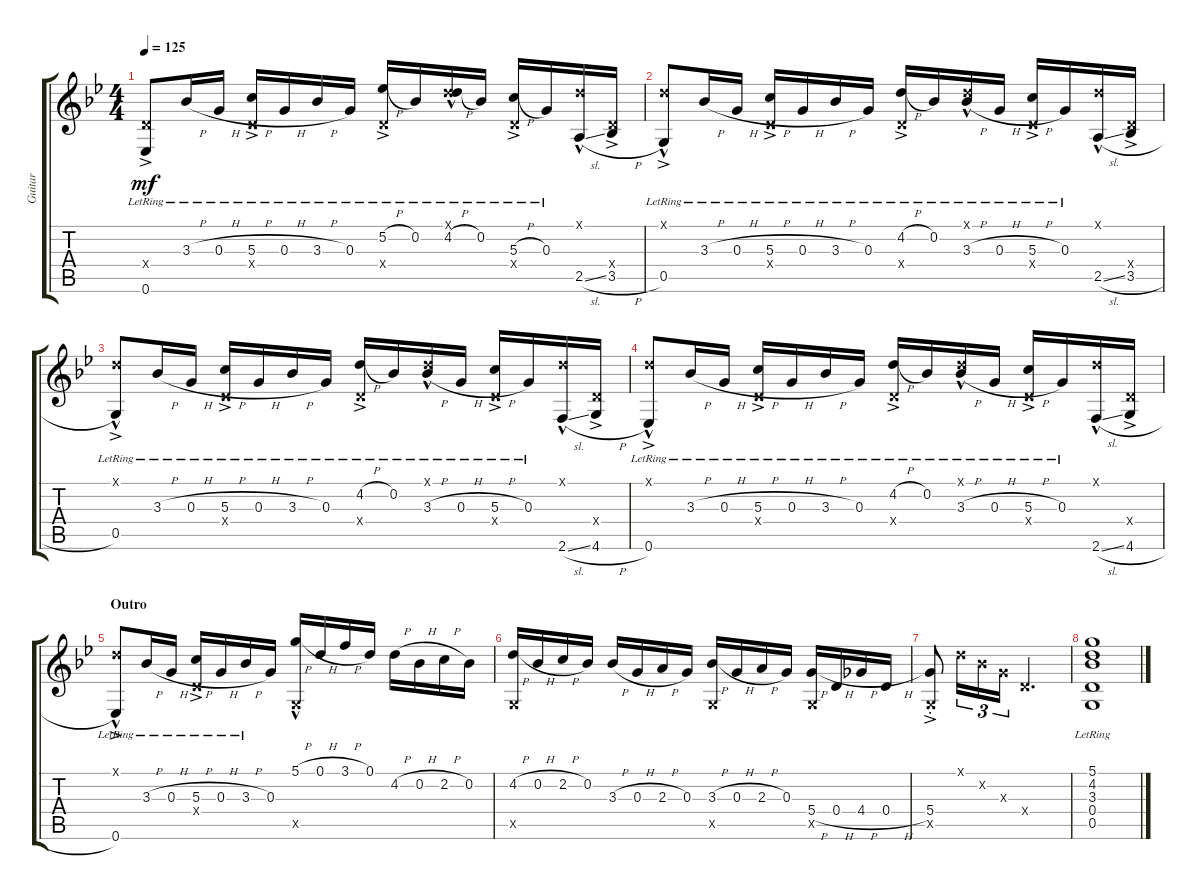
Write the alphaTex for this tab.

\track ("Guitar" "Guitar") {instrument acousticguitarsteel}
\staff {score tabs}
\tuning (D4 Bb3 G3 D3 G2 Eb2) {hide}
\ts (4 4)
\tempo 125
\clef g2
\ks gminor
(0.4{ac x} 0.6{ac lr}).8{dy mf} 3.3{h lr}.16 0.3{h lr}.16 (5.3{h lr} 0.4{ac x}).16 0.3{h lr}.16 3.3{h lr}.16 0.3{lr}.16 (5.2{h lr} 0.4{ac x}).16 0.2{lr}.16 (0.1{hac x} 4.2{h lr}).16 0.2{lr}.16 (5.3{h lr} 0.4{ac x}).16 0.3{lr}.16 (0.1{hac x} 2.5{sl}).16 (0.4{ac x} 3.5{h}).16 |
(0.1{hac x} 0.5{ac lr}).8 3.3{h lr}.16 0.3{h lr}.16 (5.3{h lr} 0.4{ac x}).16 0.3{h lr}.16 3.3{h lr}.16 0.3{lr}.16 (4.2{h lr} 0.4{ac x}).16 0.2{lr}.16 (0.1{hac x} 3.3{h lr}).16 0.3{h lr}.16 (5.3{h lr} 0.4{ac x}).16 0.3{lr}.16 (0.1{hac x} 2.5{sl}).16 (0.4{ac x} 3.5{h}).16 |
(0.1{hac x} 0.5{ac lr}).8 3.3{h lr}.16 0.3{h lr}.16 (5.3{h lr} 0.4{ac x}).16 0.3{h lr}.16 3.3{h lr}.16 0.3{lr}.16 (4.2{h lr} 0.4{ac x}).16 0.2{lr}.16 (0.1{hac x} 3.3{h lr}).16 0.3{h lr}.16 (5.3{h lr} 0.4{ac x}).16 0.3{lr}.16 (0.1{hac x} 2.6{sl}).16 (0.4{ac x} 4.6{h}).16 |
(0.1{hac x} 0.6{ac lr}).8 3.3{h lr}.16 0.3{h lr}.16 (5.3{h lr} 0.4{ac x}).16 0.3{h lr}.16 3.3{h lr}.16 0.3{lr}.16 (4.2{h lr} 0.4{ac x}).16 0.2{lr}.16 (0.1{hac x} 3.3{h lr}).16 0.3{h lr}.16 (5.3{h lr} 0.4{ac x}).16 0.3{lr}.16 (0.1{hac x} 2.6{sl}).16 (0.4{ac x} 4.6{h}).16 |
\section ("" "Outro")
(0.1{hac x} 0.6{ac lr}).8 3.3{h lr}.16 0.3{h lr}.16 (5.3{h lr} 0.4{ac x}).16 0.3{h lr}.16 3.3{h lr}.16 0.3.16 (5.1{h} 0.5{hac x}).16 0.1{h}.16 3.1{h}.16 0.1.16 4.2{h}.16 0.2{h}.16 2.2{h}.16 0.2.16 |
(4.2{h} 0.5{x}).16 0.2{h}.16 2.2{h}.16 0.2.16 3.3{h}.16 0.3{h}.16 2.3{h}.16 0.3.16 (3.3{h} 0.5{x}).16 0.3{h}.16 2.3{h}.16 0.3.16 (5.4{h} 0.5{x}).16 0.4{h}.16 4.4{h}.16 0.4{h}.16 |
(5.4{ac st} 0.5{ac st x}).8 0.1{x}.16{tu (3 2)} 0.2{x}.16{tu (3 2)} 0.3{x}.16{tu (3 2)} 0.4{x}.2{d} |
(5.1{lr} 4.2{lr} 3.3{lr} 0.4{lr} 0.5{lr}).1
